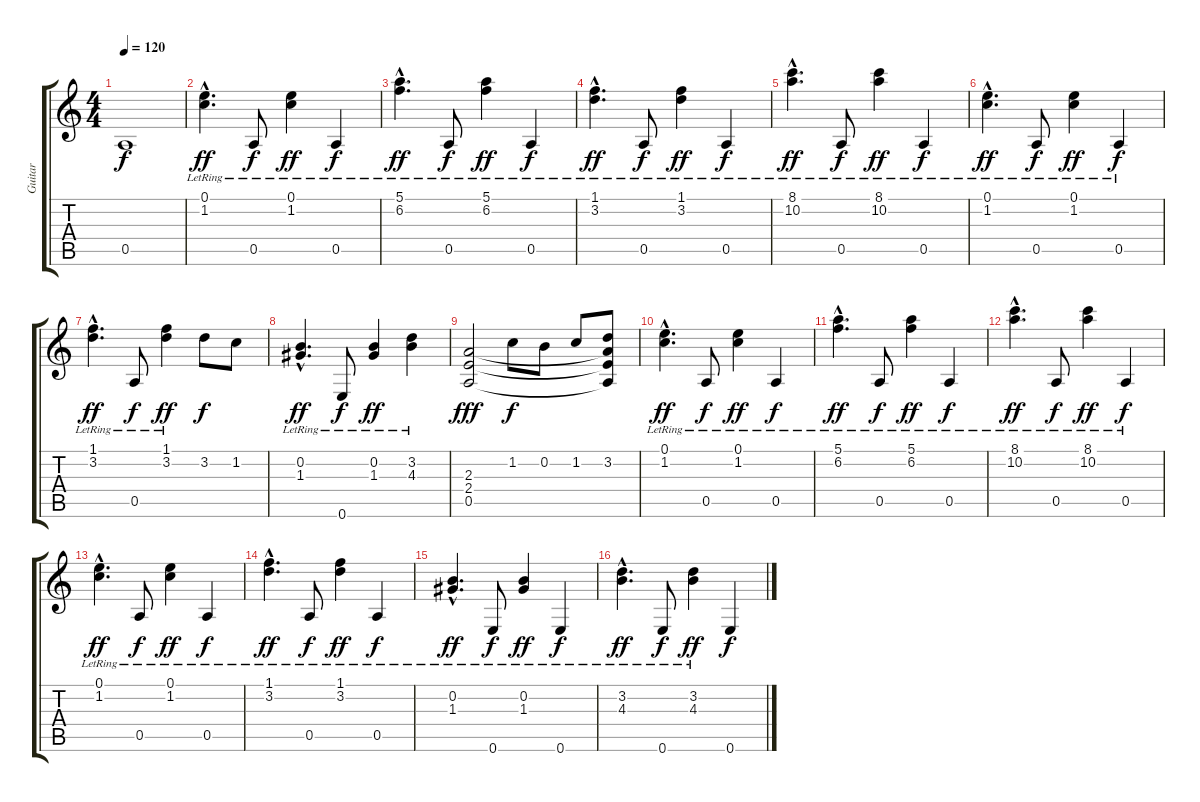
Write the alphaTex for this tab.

\track ("Guitar" "Guitar") {instrument distortionguitar}
\staff {score tabs}
\tuning (E4 B3 G3 D3 A2 E2) {hide}
\ts (4 4)
\tempo 120
\clef g2
\ks c
0.5.1{dy f volume 14 balance 14 instrument acousticguitarsteel} |
(0.1{hac lr} 1.2{hac lr}).4{d dy ff} 0.5{lr}.8{dy f} (0.1{lr} 1.2{lr}).4{dy ff} 0.5{lr}.4{dy f} |
(5.1{hac lr} 6.2{hac lr}).4{d dy ff} 0.5{lr}.8{dy f} (5.1{lr} 6.2{lr}).4{dy ff} 0.5{lr}.4{dy f} |
(1.1{hac lr} 3.2{hac lr}).4{d dy ff} 0.5{lr}.8{dy f} (1.1{lr} 3.2{lr}).4{dy ff} 0.5{lr}.4{dy f} |
(8.1{hac lr} 10.2{hac lr}).4{d dy ff} 0.5{lr}.8{dy f} (8.1{lr} 10.2{lr}).4{dy ff} 0.5{lr}.4{dy f} |
(0.1{hac lr} 1.2{hac lr}).4{d dy ff} 0.5{lr}.8{dy f} (0.1{lr} 1.2{lr}).4{dy ff} 0.5{lr}.4{dy f} |
(1.1{hac lr} 3.2{hac lr}).4{d dy ff} 0.5{lr}.8{dy f} (1.1{lr} 3.2{lr}).4{dy ff} 3.2.8{dy f} 1.2.8 |
(0.2{hac lr} 1.3{hac lr}).4{d dy ff} 0.6{lr}.8{dy f} (0.2{lr} 1.3{lr}).4{dy ff} (3.2 4.3{lr}).4 |
(2.3 2.4 0.5).2{dy fff} 1.2.8{dy f} 0.2.8 1.2.8 (3.2 2.3{t} 2.4{t} 0.5{t}).8 |
(0.1{hac lr} 1.2{hac lr}).4{d dy ff instrument acousticguitarsteel} 0.5{lr}.8{dy f} (0.1{lr} 1.2{lr}).4{dy ff} 0.5{lr}.4{dy f} |
(5.1{hac lr} 6.2{hac lr}).4{d dy ff} 0.5{lr}.8{dy f} (5.1{lr} 6.2{lr}).4{dy ff} 0.5{lr}.4{dy f} |
(8.1{hac lr} 10.2{hac lr}).4{d dy ff} 0.5{lr}.8{dy f} (8.1{lr} 10.2{lr}).4{dy ff} 0.5{lr}.4{dy f} |
(0.1{hac lr} 1.2{hac lr}).4{d dy ff} 0.5{lr}.8{dy f} (0.1{lr} 1.2{lr}).4{dy ff} 0.5{lr}.4{dy f} |
(1.1{hac lr} 3.2{hac lr}).4{d dy ff} 0.5{lr}.8{dy f} (1.1{lr} 3.2{lr}).4{dy ff} 0.5{lr}.4{dy f} |
(0.2{hac lr} 1.3{hac lr}).4{d dy ff} 0.6{lr}.8{dy f} (0.2{lr} 1.3{lr}).4{dy ff} 0.6{lr}.4{dy f} |
(3.2{hac lr} 4.3{hac lr}).4{d dy ff} 0.6{lr}.8{dy f} (3.2{lr} 4.3{lr}).4{dy ff} 0.6.4{dy f}
